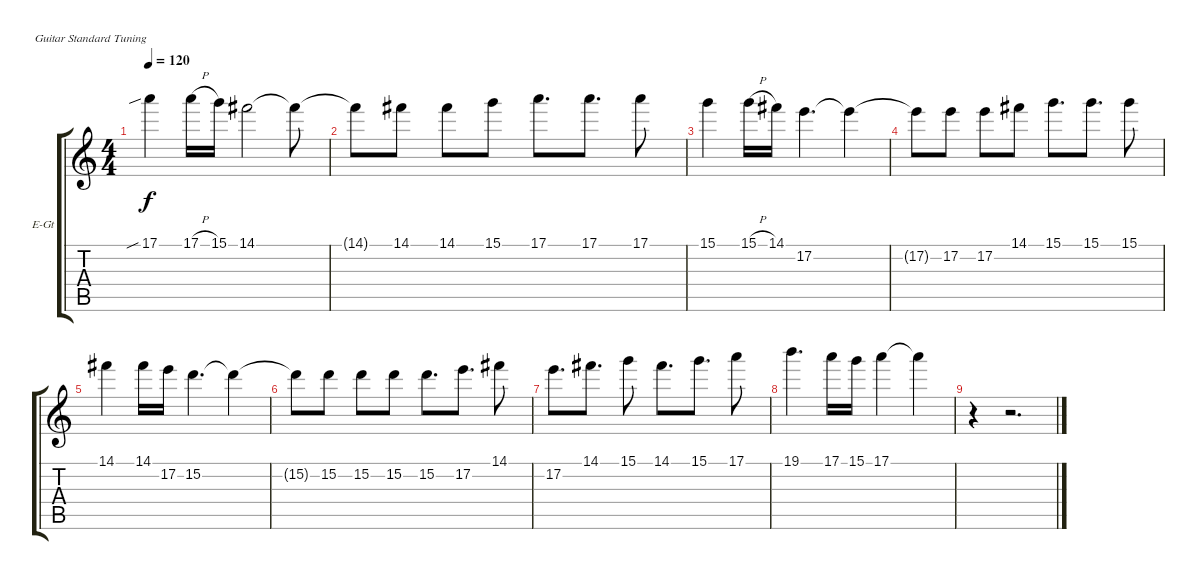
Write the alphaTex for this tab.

\bracketExtendMode groupsimilarinstruments
\firstSystemTrackNameOrientation horizontal
\otherSystemsTrackNameOrientation horizontal
\track ("Pista 1" "E-Gt") {instrument distortionguitar}
\staff {score tabs}
\tuning (E4 B3 G3 D3 A2 E2)
\ts (4 4)
\tempo 120
\clef g2
\ks c
17.1{sib}.4{dy f} 17.1{h}.16 15.1.16 14.1.2 14.1{t}.8 |
14.1{t}.8 14.1.8 14.1.8 15.1.8 17.1.8{d} 17.1.8{d} 17.1.8 |
15.1.4 15.1{h}.16 14.1.16 17.2.4{d} 17.2{t}.4 |
17.2{t}.8 17.2.8 17.2.8 14.1.8 15.1.8{d} 15.1.8{d} 15.1.8 |
14.1.4 14.1.16 17.2.16 15.2.4{d} 15.2{t}.4 |
15.2{t}.8 15.2.8 15.2.8 15.2.8 15.2.8{d} 17.2.8{d} 14.1.8 |
17.2.8{d} 14.1.8{d} 15.1.8 14.1.8{d} 15.1.8{d} 17.1.8 |
19.1.4{d} 17.1.16 15.1.16 17.1.4 17.1{t}.4 |
r.4 r.2{d}
